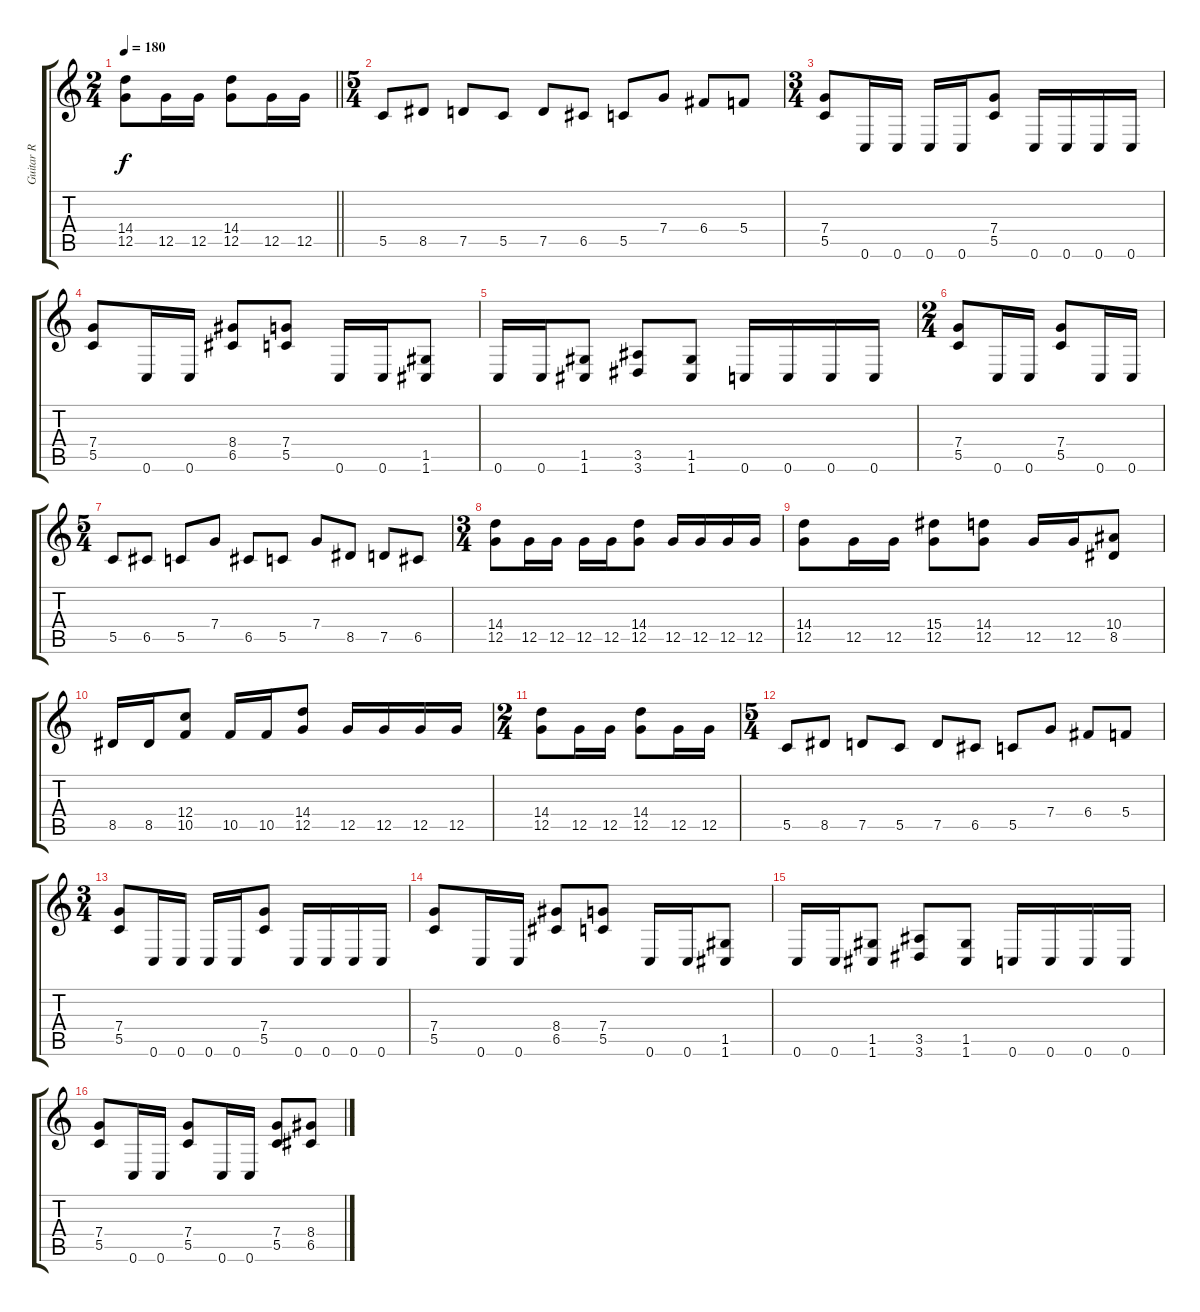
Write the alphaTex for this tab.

\track ("Guitar R" "Guitar R") {instrument distortionguitar}
\staff {score tabs}
\tuning (D4 A3 F3 C3 G2 C2) {hide}
\ts (2 4)
\tempo 180
\clef g2
\barLineRight lightlight
\ks c
(14.4 12.5).8{dy f} 12.5.16 12.5.16 (14.4 12.5).8 12.5.16 12.5.16 |
\ts (5 4)
5.5.8 8.5.8 7.5.8 5.5.8 7.5.8 6.5.8 5.5.8 7.4.8 6.4.8 5.4.8 |
\ts (3 4)
(7.4 5.5).8 0.6.16 0.6.16 0.6.16 0.6.16 (7.4 5.5).8 0.6.16 0.6.16 0.6.16 0.6.16 |
(7.4 5.5).8 0.6.16 0.6.16 (8.4 6.5).8 (7.4 5.5).8 0.6.16 0.6.16 (1.5 1.6).8 |
0.6.16 0.6.16 (1.5 1.6).8 (3.5 3.6).8 (1.5 1.6).8 0.6.16 0.6.16 0.6.16 0.6.16 |
\ts (2 4)
(7.4 5.5).8 0.6.16 0.6.16 (7.4 5.5).8 0.6.16 0.6.16 |
\ts (5 4)
5.5.8 6.5.8 5.5.8 7.4.8 6.5.8 5.5.8 7.4.8 8.5.8 7.5.8 6.5.8 |
\ts (3 4)
(14.4 12.5).8 12.5.16 12.5.16 12.5.16 12.5.16 (14.4 12.5).8 12.5.16 12.5.16 12.5.16 12.5.16 |
(14.4 12.5).8 12.5.16 12.5.16 (15.4 12.5).8 (14.4 12.5).8 12.5.16 12.5.16 (10.4 8.5).8 |
8.5.16 8.5.16 (12.4 10.5).8 10.5.16 10.5.16 (14.4 12.5).8 12.5.16 12.5.16 12.5.16 12.5.16 |
\ts (2 4)
(14.4 12.5).8 12.5.16 12.5.16 (14.4 12.5).8 12.5.16 12.5.16 |
\ts (5 4)
5.5.8 8.5.8 7.5.8 5.5.8 7.5.8 6.5.8 5.5.8 7.4.8 6.4.8 5.4.8 |
\ts (3 4)
(7.4 5.5).8 0.6.16 0.6.16 0.6.16 0.6.16 (7.4 5.5).8 0.6.16 0.6.16 0.6.16 0.6.16 |
(7.4 5.5).8 0.6.16 0.6.16 (8.4 6.5).8 (7.4 5.5).8 0.6.16 0.6.16 (1.5 1.6).8 |
0.6.16 0.6.16 (1.5 1.6).8 (3.5 3.6).8 (1.5 1.6).8 0.6.16 0.6.16 0.6.16 0.6.16 |
(7.4 5.5).8 0.6.16 0.6.16 (7.4 5.5).8 0.6.16 0.6.16 (7.4 5.5).8 (8.4 6.5).8
